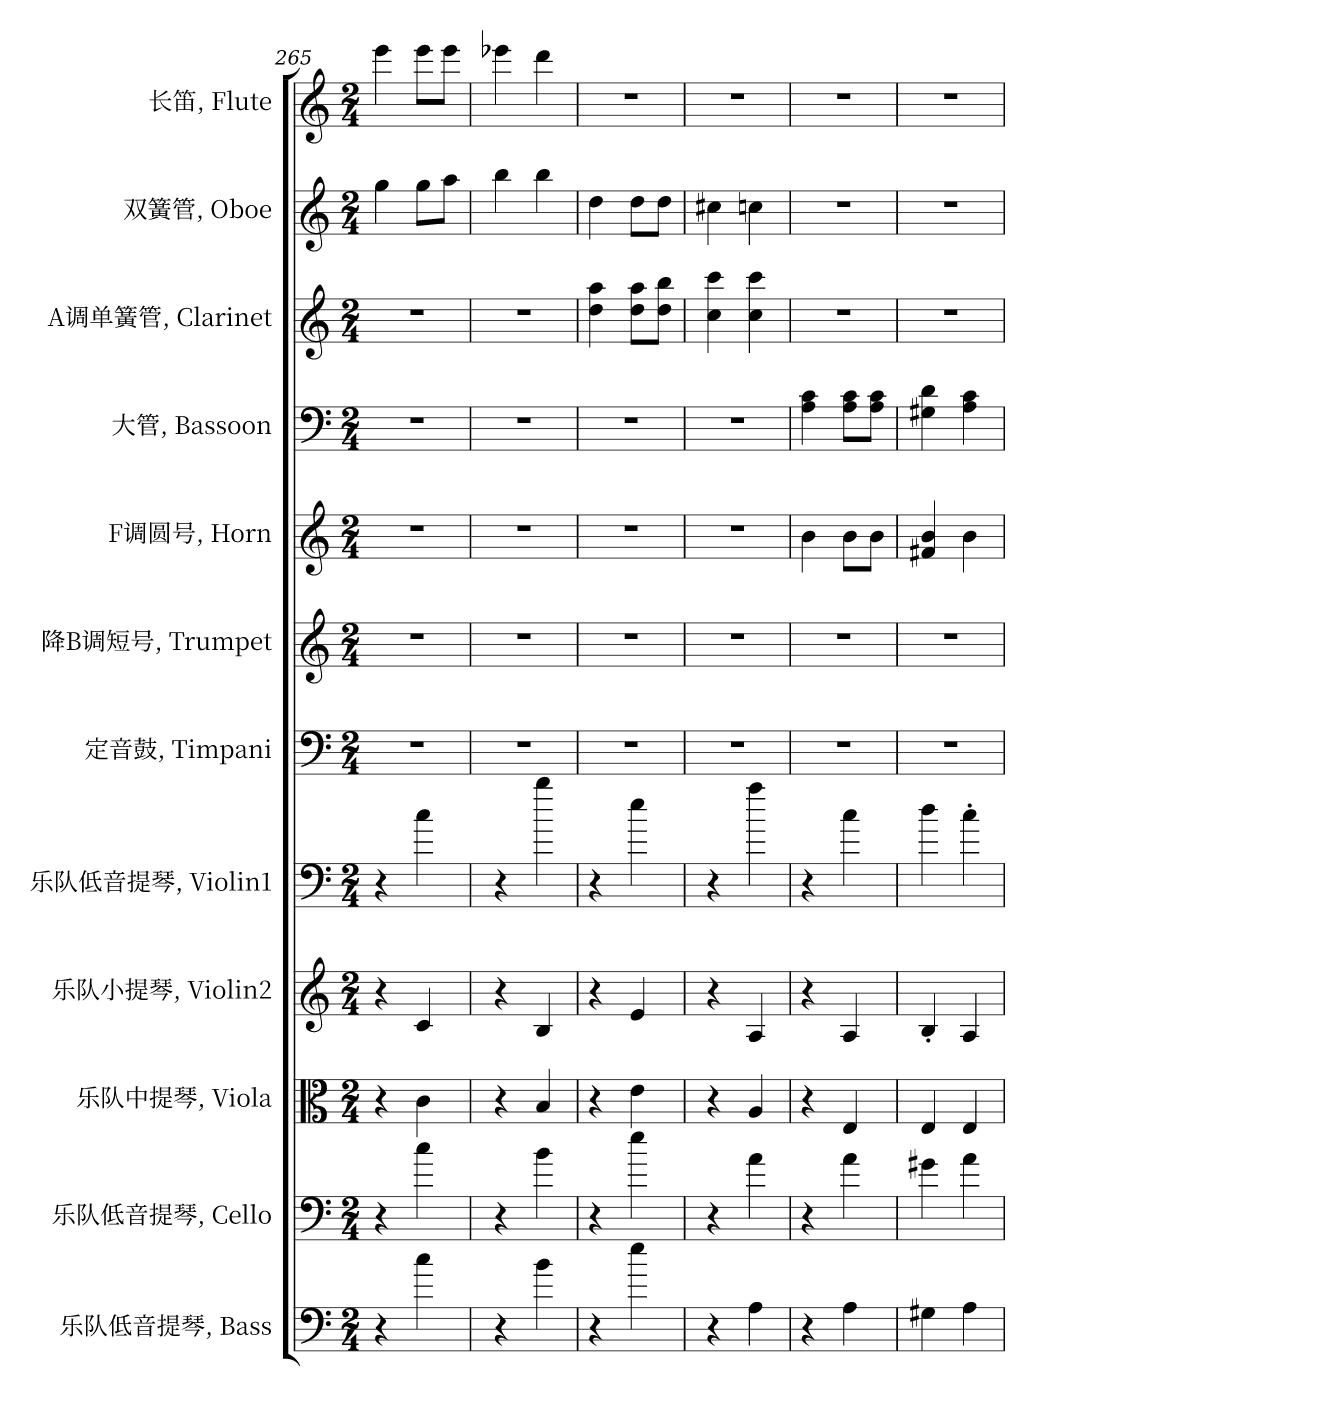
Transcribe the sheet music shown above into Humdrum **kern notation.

**kern	**kern	**kern	**kern	**kern	**kern	**kern	**kern	**kern	**kern	**kern	**kern
*part12	*part11	*part10	*part9	*part8	*part7	*part6	*part5	*part4	*part3	*part2	*part1
*staff12	*staff11	*staff10	*staff9	*staff8	*staff7	*staff6	*staff5	*staff4	*staff3	*staff2	*staff1
*I"乐队低音提琴, Bass	*I"乐队低音提琴, Cello	*I"乐队中提琴, Viola	*I"乐队小提琴, Violin2	*I"乐队低音提琴, Violin1	*I"定音鼓, Timpani	*I"降B调短号, Trumpet	*I"F调圆号, Horn	*I"大管, Bassoon	*I"A调单簧管, Clarinet	*I"双簧管, Oboe	*I"长笛, Flute
*	*	*	*	*	*I'Timp.	*	*I'F Hn.	*I'Bsn.	*I'A Cl.	*I'Ob.	*I'Fl.
*clefF4	*clefF4	*clefC3	*clefG2	*clefF4	*clefF4	*clefG2	*clefG2	*clefF4	*clefG2	*clefG2	*clefG2
*ITrd7c12	*ITrd7c12	*	*	*ITrd7c12	*	*ITrd1c2	*ITrd4c7	*	*ITrd2c3	*	*
*k[]	*k[]	*k[]	*k[]	*k[]	*k[]	*k[b-e-]	*k[b-]	*k[]	*k[f#c#g#]	*k[]	*k[]
*M2/4	*M2/4	*M2/4	*M2/4	*M2/4	*M2/4	*M2/4	*M2/4	*M2/4	*M2/4	*M2/4	*M2/4
=265	=265	=265	=265	=265	=265	=265	=265	=265	=265	=265	=265
4r	4r	4r	4r	4r	2r	2r	2r	2r	2r	4gg\	4eee\
4c\	4c\	4c\	4c/	4c\	.	.	.	.	.	8gg\L	8eee\L
.	.	.	.	.	.	.	.	.	.	8aa\J	8eee\J
=266	=266	=266	=266	=266	=266	=266	=266	=266	=266	=266	=266
4r	4r	4r	4r	4r	2r	2r	2r	2r	2r	4bb\	4eee-X\
4B\	4B\	4B/	4B/	4b\	.	.	.	.	.	4bb\	4ddd\
=267	=267	=267	=267	=267	=267	=267	=267	=267	=267	=267	=267
4r	4r	4r	4r	4r	2r	2r	2r	2r	4b\ 4ff#\	4dd\	2r
4e\	4e\	4e\	4e/	4e\	.	.	.	.	8b\ 8ff#\L	8dd\L	.
.	.	.	.	.	.	.	.	.	8b\ 8gg#\J	8dd\J	.
=268	=268	=268	=268	=268	=268	=268	=268	=268	=268	=268	=268
4r	4r	4r	4r	4r	2r	2r	2r	2r	4a\ 4aa\	4cc#X\	2r
4AA\	4A\	4A/	4A/	4a\	.	.	.	.	4a\ 4aa\	4ccn\	.
=269	=269	=269	=269	=269	=269	=269	=269	=269	=269	=269	=269
4r	4r	4r	4r	4r	2r	2r	4e\	4A\ 4c\	2r	2r	2r
4AA\	4A\	4E/	4A/	4c\	.	.	8e\L	8A\ 8c\L	.	.	.
.	.	.	.	.	.	.	8e\J	8A\ 8c\J	.	.	.
=270	=270	=270	=270	=270	=270	=270	=270	=270	=270	=270	=270
4GG#X\	4G#X\	4E/	4B'/	4d\	2r	2r	4Bn/ 4e/	4G#X\ 4d\	2r	2r	2r
4AA\	4A\	4E/	4A/	4c'\	.	.	4e\	4A\ 4c\	.	.	.
=	=	=	=	=	=	=	=	=	=	=	=
*-	*-	*-	*-	*-	*-	*-	*-	*-	*-	*-	*-
